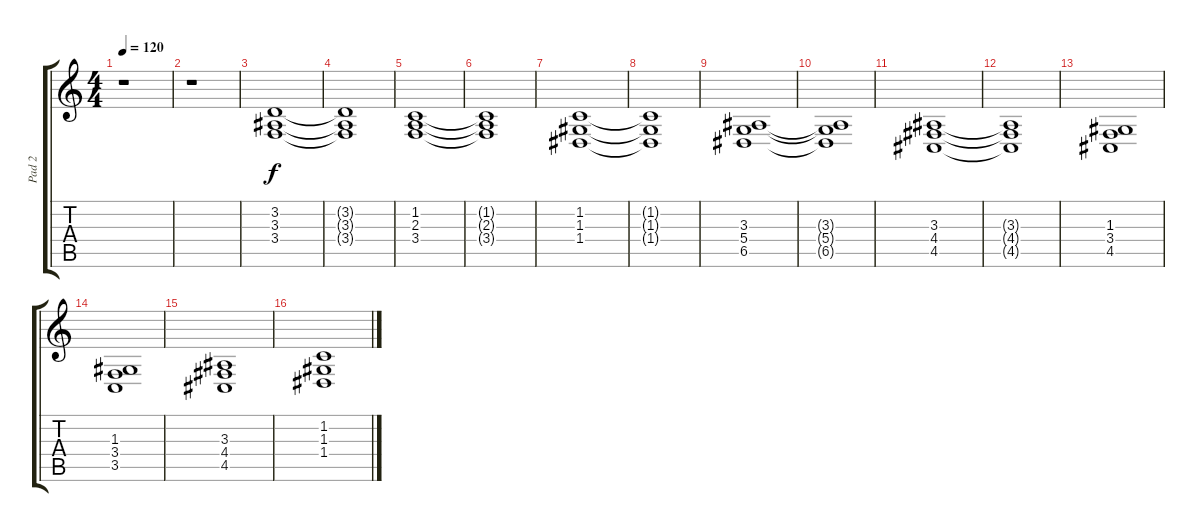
\track ("Pad 2" "Pad 2") {instrument pad2warm}
\staff {score tabs}
\tuning (E4 B3 G3 D3 A2 E2) {hide}
\ts (4 4)
\tempo 120
\clef g2
\ks c
r.1{dy f} |
r.1 |
(3.2 3.3 3.4).1 |
(3.2{t} 3.3{t} 3.4{t}).1 |
(1.2 2.3 3.4).1 |
(1.2{t} 2.3{t} 3.4{t}).1 |
(1.2 1.3 1.4).1 |
(1.2{t} 1.3{t} 1.4{t}).1 |
(3.3 5.4 6.5).1 |
(3.3{t} 5.4{t} 6.5{t}).1 |
(3.3 4.4 4.5).1 |
(3.3{t} 4.4{t} 4.5{t}).1 |
(1.3 3.4 4.5).1 |
(1.3 3.4 3.5).1 |
(3.3 4.4 4.5).1 |
(1.2 1.3 1.4).1
